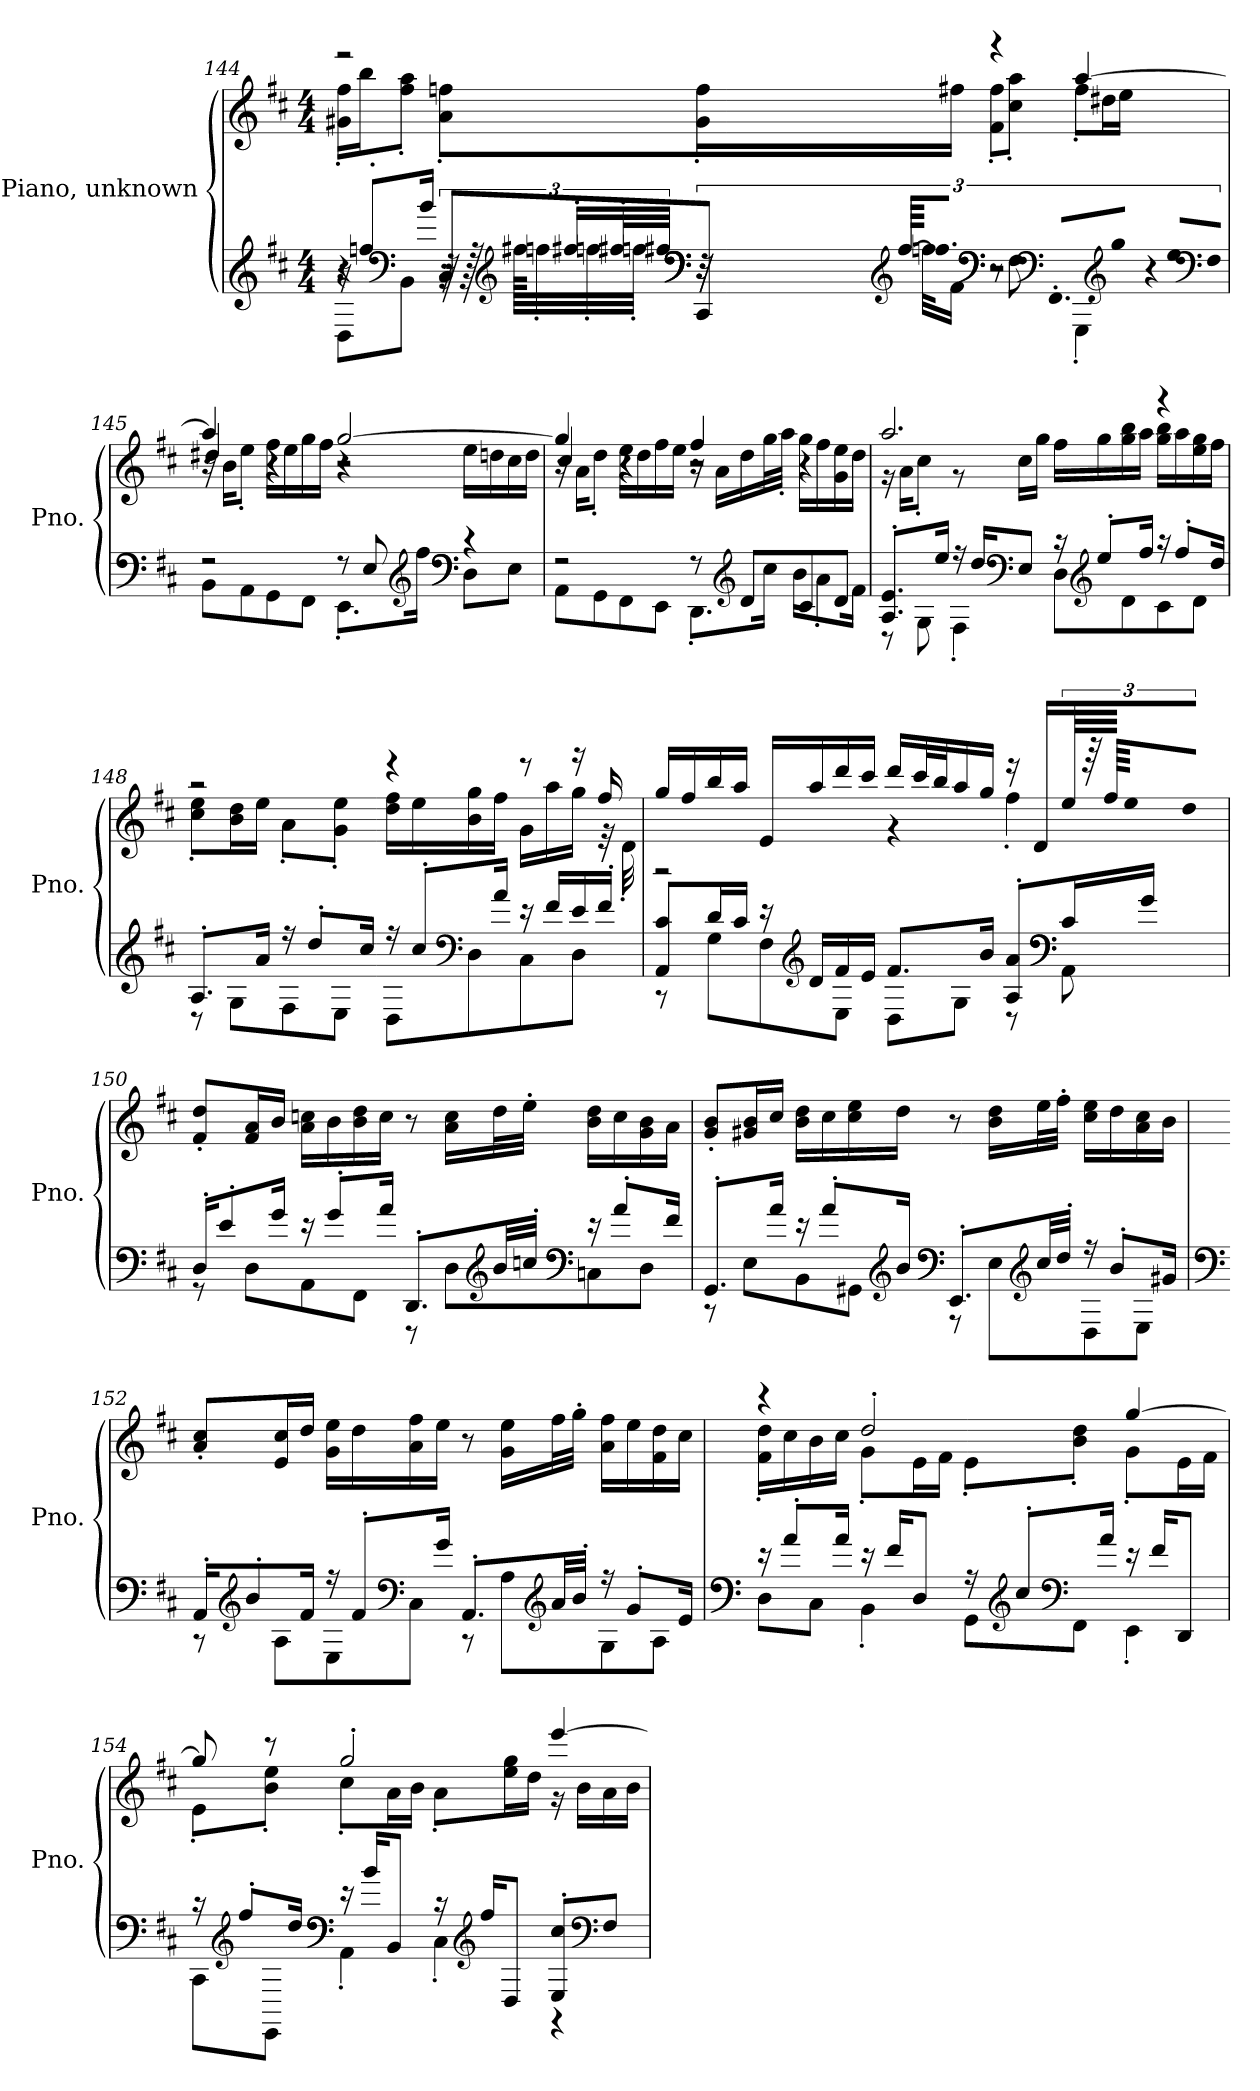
**kern	**kern
*part1	*part1
*staff2	*staff1
*I"Piano, unknown	*
*I'Pno.	*
!!LO:LB:g=z
*clefG2	*clefG2
*k[f#c#]	*k[f#c#]
*M4/4	*M4/4
=144	=144
*^	*^
*	*^	*	*
16r	8D\L	4r	2r	16g#X\' 16ff#\'LL
8ffn'/L	.	.	.	16bb\J
*clefF4	*	*	*	*
.	8BB\J	.	.	8ff#\' 8aa\'J
16b/Jk	.	.	.	.
24r	64r	8C#/L	.	8a\' 8ffn\'L
.	128r	.	.	.
*clefG2	*	*	*	*
.	128ff#X\KKLLL	.	.	.
.	32ffn'\	.	.	.
24ff#X'/LL	.	.	.	.
.	32ffn'\	.	.	.
48ff#X'/L	.	.	.	.
.	32ffn'\JJJ	.	.	.
48ff#X/JJJ	.	.	.	.
*clefF4	*	*	*	*
48r	32r	8CC#/J	.	16g#\' 16ff\'L
*clefG2	*	*	*	*
[96ff#/KKLL	.	.	.	.
16.ff#/JJ]	32ffn\KLL	.	.	.
.	16f#\JJ	.	.	16ff#X\JJ
*clefF4	*	*	*	*
8.FF#'/L	8r	2r	4r	8f#\' 8ff#\'L
.	8F#\	.	.	8cc#\' 8aa\'J
*clefG2	*	*	*	*
16gg/Jk	.	.	.	.
16r	4E'\	.	[4aa/	8ff#'\L
16ee/KL	.	.	.	.
*clefF4	*	*	*	*
8F#/J	.	.	.	16dd#X\L
.	.	.	.	16ee\JJ
*	*v	*v	*	*
!!LO:LB:g=z
=145	=145	=145	=145
*	*	*	*^
2r	8BB\L	4aa/]	16r	4dd#X/
.	.	.	16b\KL	.
.	8AA\	.	8ee'\J	.
.	8GG\	4r	16ff#\LL	4r
.	.	.	16ee\	.
.	8FF#\J	.	16gg\	.
.	.	.	16ff#\JJ	.
8r	8.EE'\L	[2gg/	4r	2r
8E/	.	.	.	.
*clefG2	*	*	*	*
.	16ff#\Jk	.	.	.
*clefF4	*	*	*	*
4r	8D\L	.	16ee\LL	.
.	.	.	16ddn\	.
.	8E\J	.	16cc#\	.
.	.	.	16dd\JJ	.
=146	=146	=146	=146	=146
2r	8AA\L	4gg/]	16r	4cc#/
.	.	.	16a\KL	.
.	8GG\	.	8dd'\J	.
.	8FF#\	4r	16ee\LL	4r
.	.	.	16dd\	.
.	8EE\J	.	16ff#\	.
.	.	.	16ee\JJ	.
8r	8.DD'\L	4ff#/	16r	2r
.	.	.	16a\LL	.
*clefG2	*	*	*	*
8d/L	.	.	16dd\	.
.	16cc#\Jk	.	32gg\L	.
.	.	.	32aa'\JJJ	.
8c#/	16b\KL	4r	16gg\LL	.
.	8a'\	.	16ff#\	.
8d/J	.	.	16g\ 16ee\	.
.	16f#\Jk	.	16dd\JJ	.
*	*	*	*v	*v
!!LO:LB:g=z
=147	=147	=147	=147
8.A/' 8.e/'L	8r	2.aa/	16r
.	.	.	16a\KL
.	8G\	.	8cc#'\J
16ee/Jk	.	.	.
16r	4F#'\	.	8r
16dd/KL	.	.	.
*clefF4	*	*	*
8E/J	.	.	16cc#\LL
.	.	.	16gg\JJ
16r	8D\L	.	16ff#\LL
*clefG2	*	*	*
8ee'/L	.	.	16gg\
.	8d\	.	16gg\ 16bb\
16ff#/Jk	.	.	16aa\JJ
16r	8c#\	4r	16gg\ 16bb\LL
8ff#'/L	.	.	16aa\
.	8d\J	.	16ee\ 16gg\
16dd/Jk	.	.	16ff#\JJ
=148	=148	=148	=148
8.A'/L	8r	2r	8cc#\' 8ee\'L
.	8G\L	.	16b\ 16dd\L
16a/Jk	.	.	16ee\JJ
16r	8F#\	.	8a'\L
8dd'/L	.	.	.
.	8E\J	.	8g\' 8ee\'J
16cc#/Jk	.	.	.
16r	8D\L	4r	16dd\ 16ff#\LL
8cc#'/L	.	.	16ee\
*clefF4	*	*	*
.	8D\	.	16b\ 16gg\
16a/Jk	.	.	16ff#\JJ
16r	8C#\	8r	16g\LL
16f#/LL	.	.	16aa\
16e/	8D\J	16r	16gg\JJ
16f#'/JJ	.	16ff#/	32r
.	.	.	32d'\
!!LO:LB:g=z	!!
=149	=149	=149	=149
8AA/ 8c#/L	8r	16gg/LL	2r
.	.	16ff#/	.
16d/L	8G\L	16bb/	.
16c#/JJ	.	16aa/JJ	.
16r	8F#\	16e/LL	.
*clefG2	*	*	*
16d/LL	.	16aa/	.
16f#/	8E\J	16ddd/	.
16e/JJ	.	16ccc#/JJ	.
8.f#/L	8D\L	16ddd/LL	4r
.	.	32ccc#/L	.
.	.	32bb/J	.
.	8G\J	16aa/	.
16b/Jk	.	16gg/JJ	.
8A/' 8a/'L	8r	16r	4ff#'\
.	.	16d/LL	.
*clefF4	*	*	*
16c#/L	8AA\	96ee/JJkk	.
.	.	96r	.
.	.	96ff#/KLLL	.
.	.	32ee/J	.
16g/JJ	.	16dd/JJ	.
*	*	*v	*v
!!LO:LB:g=z
=150	=150	=150
16D'/KL	8r	8f#/' 8dd/'L
8e'/	.	.
.	8D\L	16f#/ 16a/L
16g/Jk	.	16b/JJ
16r	8AA\	16a\ 16ccn\LL
8g'/L	.	16b\
.	8FF#\J	16b\ 16dd\
16a/Jk	.	16cc\JJ
8.DD'/L	8r	8r
.	8D\L	16a\ 16cc\LL
*clefG2	*	*
32b/LL	.	32dd\L
32ccn'/JJJ	.	32ee'\JJJ
*clefF4	*	*
16r	8Cn\	16b\ 16dd\LL
8a'/L	.	16cc\
.	8D\J	16g\ 16b\
16f#/Jk	.	16a\JJ
=151	=151	=151
8.GG'/L	8r	8g/' 8b/'L
.	8E\L	16g#X/ 16b/L
16a/Jk	.	16cc#/JJ
16r	8BB\	16b\ 16dd\LL
8a'/L	.	16cc#\
.	8GG#X\J	16cc#\ 16ee\
*clefG2	*	*
16b/Jk	.	16dd\JJ
*clefF4	*	*
8.EE'/L	8r	8r
.	8E\L	16b\ 16dd\LL
*clefG2	*	*
32cc#/LL	.	32ee\L
32dd'/JJJ	.	32ff#'\JJJ
16r	8D\	16cc#\ 16ee\LL
8b'/L	.	16dd\
.	8E\J	16a\ 16cc#\
16g#X/Jk	.	16b\JJ
!!LO:PB:g=z
=152	=152	=152
*clefF4	*	*
16AA'/KL	8r	8a/' 8cc#/'L
*clefG2	*	*
8b'/	.	.
.	8A\L	16e/ 16cc#/L
16f#/Jk	.	16dd/JJ
16r	8E\	16g\ 16ee\LL
8f#'/L	.	16dd\
*clefF4	*	*
.	8C#\J	16a\ 16ff#\
16g/Jk	.	16ee\JJ
8.AA'/L	8r	8r
.	8A\L	16g\ 16ee\LL
*clefG2	*	*
32a/LL	.	32ff#\L
32b'/JJJ	.	32gg'\JJJ
16r	8G\	16a\ 16ff#\LL
8g'/L	.	16ee\
.	8A\J	16f#\ 16dd\
16e/Jk	.	16cc#\JJ
=153	=153	=153
*clefF4	*	*
*	*	*^
16r	8D\L	4r	16f#\' 16dd\'LL
8a'/L	.	.	16cc#\
.	8C#\J	.	16b\
16a/Jk	.	.	16cc#\JJ
16r	4BB'\	2dd'/	8g'\L
16f#/KL	.	.	.
8D/J	.	.	16e\L
.	.	.	16f#\JJ
16r	8GG\L	.	8e'\L
*clefG2	*	*	*
8cc#'/L	.	.	.
*clefF4	*	*	*
.	8FF#\J	.	8b\' 8dd\'J
16a/Jk	.	.	.
16r	4EE'\	[4gg/	8g'\L
16f#/KL	.	.	.
8DD/J	.	.	16e\L
.	.	.	16f#\JJ
!!LO:LB:g=z	!!
=154	=154	=154	=154
16r	8CC#\L	8gg/]	8e'\L
*clefG2	*	*	*
8ff#'/L	.	.	.
.	8EE\J	8r	8b\' 8ee\'J
16dd/Jk	.	.	.
*clefF4	*	*	*
16r	4AA'\	2gg'/	8cc#'\L
16b/KL	.	.	.
8BB/J	.	.	16a\L
.	.	.	16b\JJ
16r	4C#'\	.	8a'\L
*clefG2	*	*	*
16ff#/KL	.	.	.
8D/J	.	.	16ee\ 16gg\L
.	.	.	16dd\JJ
8E/' 8cc#/'L	4r	[4eee/	16r
.	.	.	16b\LL
*clefF4	*	*	*
8F#/J	.	.	16a\
.	.	.	16b\JJ
*v	*v	*	*
*	*v	*v
=	=
*-	*-
